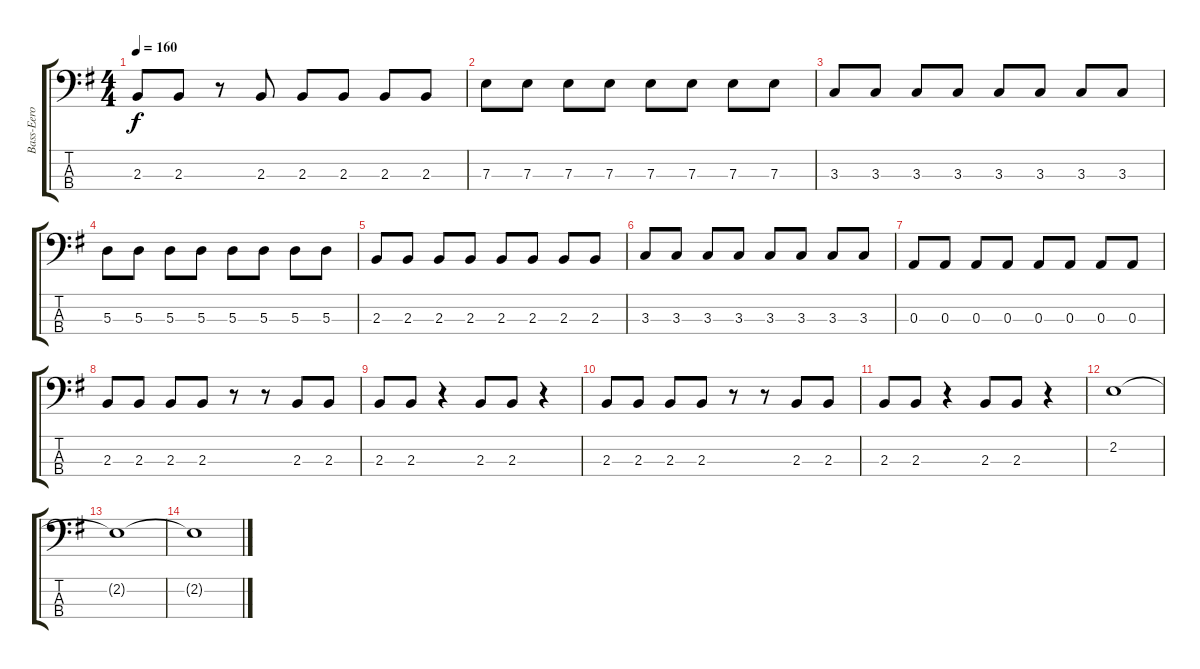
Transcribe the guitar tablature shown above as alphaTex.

\track ("Bass-Eero" "Bass-Eero") {instrument electricbasspick}
\staff {score tabs}
\tuning (G2 D2 A1 E1) {hide}
\ts (4 4)
\tempo 160
\clef f4
\ks g
2.3.8{dy f} 2.3.8 r.8 2.3.8 2.3.8 2.3.8 2.3.8 2.3.8 |
7.3.8 7.3.8 7.3.8 7.3.8 7.3.8 7.3.8 7.3.8 7.3.8 |
3.3.8 3.3.8 3.3.8 3.3.8 3.3.8 3.3.8 3.3.8 3.3.8 |
5.3.8 5.3.8 5.3.8 5.3.8 5.3.8 5.3.8 5.3.8 5.3.8 |
2.3.8 2.3.8 2.3.8 2.3.8 2.3.8 2.3.8 2.3.8 2.3.8 |
3.3.8 3.3.8 3.3.8 3.3.8 3.3.8 3.3.8 3.3.8 3.3.8 |
0.3.8 0.3.8 0.3.8 0.3.8 0.3.8 0.3.8 0.3.8 0.3.8 |
2.3.8 2.3.8 2.3.8 2.3.8 r.8 r.8 2.3.8 2.3.8 |
2.3.8 2.3.8 r.4 2.3.8 2.3.8 r.4 |
2.3.8 2.3.8 2.3.8 2.3.8 r.8 r.8 2.3.8 2.3.8 |
2.3.8 2.3.8 r.4 2.3.8 2.3.8 r.4 |
2.2.1 |
2.2{t}.1 |
2.2{t}.1
